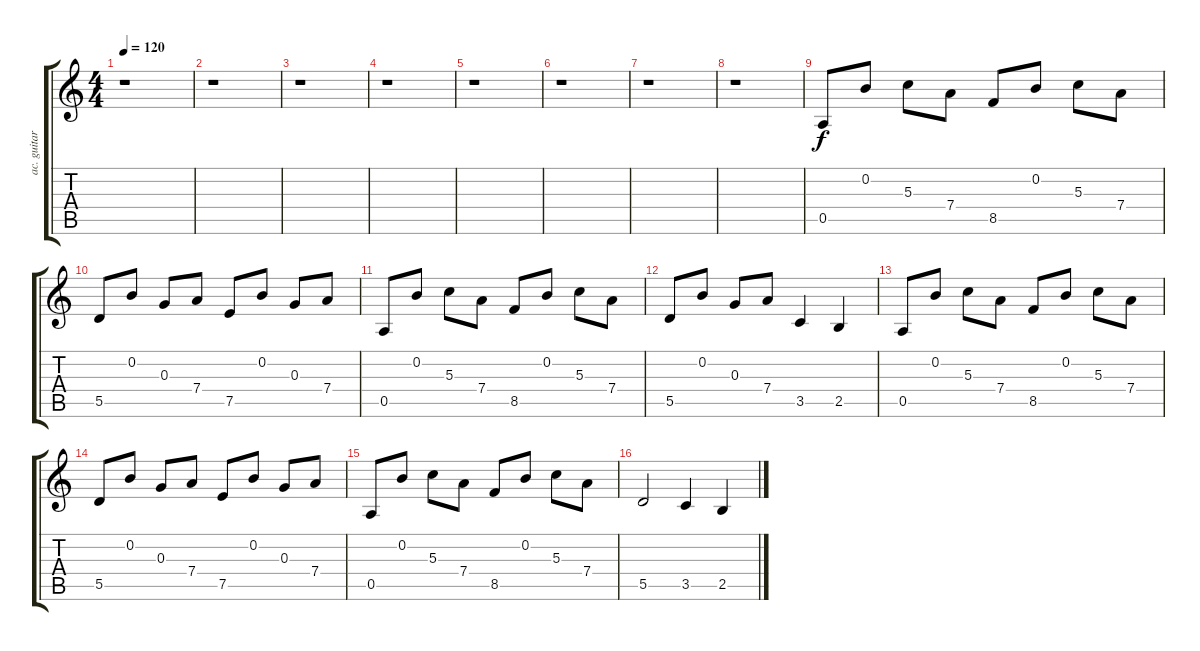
\track ("ac. guitar1" "ac. guitar") {instrument acousticguitarsteel}
\staff {score tabs}
\tuning (E4 B3 G3 D3 A2 E2) {hide}
\ts (4 4)
\tempo 120
\clef g2
\ks c
r.1{dy f} |
r.1 |
r.1 |
r.1 |
r.1 |
r.1 |
r.1 |
r.1 |
0.5.8 0.2.8 5.3.8 7.4.8 8.5.8 0.2.8 5.3.8 7.4.8 |
5.5.8 0.2.8 0.3.8 7.4.8 7.5.8 0.2.8 0.3.8 7.4.8 |
0.5.8 0.2.8 5.3.8 7.4.8 8.5.8 0.2.8 5.3.8 7.4.8 |
5.5.8 0.2.8 0.3.8 7.4.8 3.5.4 2.5.4 |
0.5.8 0.2.8 5.3.8 7.4.8 8.5.8 0.2.8 5.3.8 7.4.8 |
5.5.8 0.2.8 0.3.8 7.4.8 7.5.8 0.2.8 0.3.8 7.4.8 |
0.5.8 0.2.8 5.3.8 7.4.8 8.5.8 0.2.8 5.3.8 7.4.8 |
5.5.2 3.5.4 2.5.4
